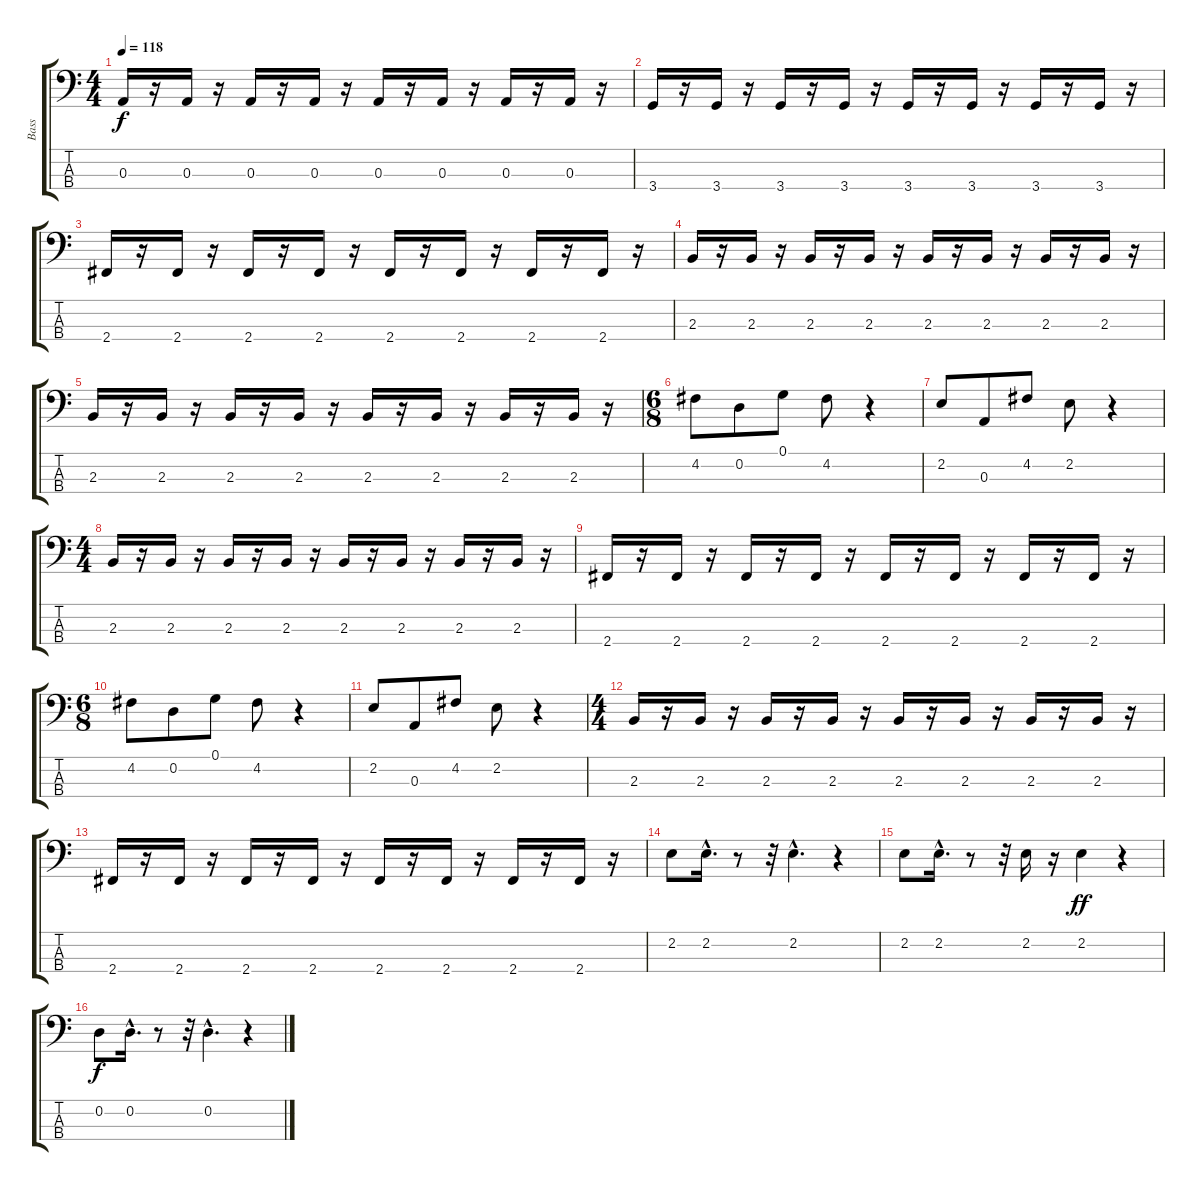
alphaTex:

\track ("Bass" "Bass") {instrument electricbassfinger}
\staff {score tabs}
\tuning (G2 D2 A1 E1) {hide}
\ts (4 4)
\tempo 118
\clef f4
\ks c
0.3.16{dy f} r.16 0.3.16 r.16 0.3.16 r.16 0.3.16 r.16 0.3.16 r.16 0.3.16 r.16 0.3.16 r.16 0.3.16 r.16 |
3.4.16 r.16 3.4.16 r.16 3.4.16 r.16 3.4.16 r.16 3.4.16 r.16 3.4.16 r.16 3.4.16 r.16 3.4.16 r.16 |
2.4.16 r.16 2.4.16 r.16 2.4.16 r.16 2.4.16 r.16 2.4.16 r.16 2.4.16 r.16 2.4.16 r.16 2.4.16 r.16 |
2.3.16 r.16 2.3.16 r.16 2.3.16 r.16 2.3.16 r.16 2.3.16 r.16 2.3.16 r.16 2.3.16 r.16 2.3.16 r.16 |
2.3.16 r.16 2.3.16 r.16 2.3.16 r.16 2.3.16 r.16 2.3.16 r.16 2.3.16 r.16 2.3.16 r.16 2.3.16 r.16 |
\ts (6 8)
4.2.8 0.2.8 0.1.8 4.2.8 r.4 |
2.2.8 0.3.8 4.2.8 2.2.8 r.4 |
\ts (4 4)
2.3.16 r.16 2.3.16 r.16 2.3.16 r.16 2.3.16 r.16 2.3.16 r.16 2.3.16 r.16 2.3.16 r.16 2.3.16 r.16 |
2.4.16 r.16 2.4.16 r.16 2.4.16 r.16 2.4.16 r.16 2.4.16 r.16 2.4.16 r.16 2.4.16 r.16 2.4.16 r.16 |
\ts (6 8)
4.2.8 0.2.8 0.1.8 4.2.8 r.4 |
2.2.8 0.3.8 4.2.8 2.2.8 r.4 |
\ts (4 4)
2.3.16 r.16 2.3.16 r.16 2.3.16 r.16 2.3.16 r.16 2.3.16 r.16 2.3.16 r.16 2.3.16 r.16 2.3.16 r.16 |
2.4.16 r.16 2.4.16 r.16 2.4.16 r.16 2.4.16 r.16 2.4.16 r.16 2.4.16 r.16 2.4.16 r.16 2.4.16 r.16 |
2.2.8 2.2{hac}.16{d} r.8 r.32 2.2{hac}.4{d} r.4 |
2.2.8 2.2{hac}.16{d} r.8 r.32 2.2.16 r.16 2.2.4{dy ff} r.4 |
0.2.8{dy f} 0.2{hac}.16{d} r.8 r.32 0.2{hac}.4{d} r.4
